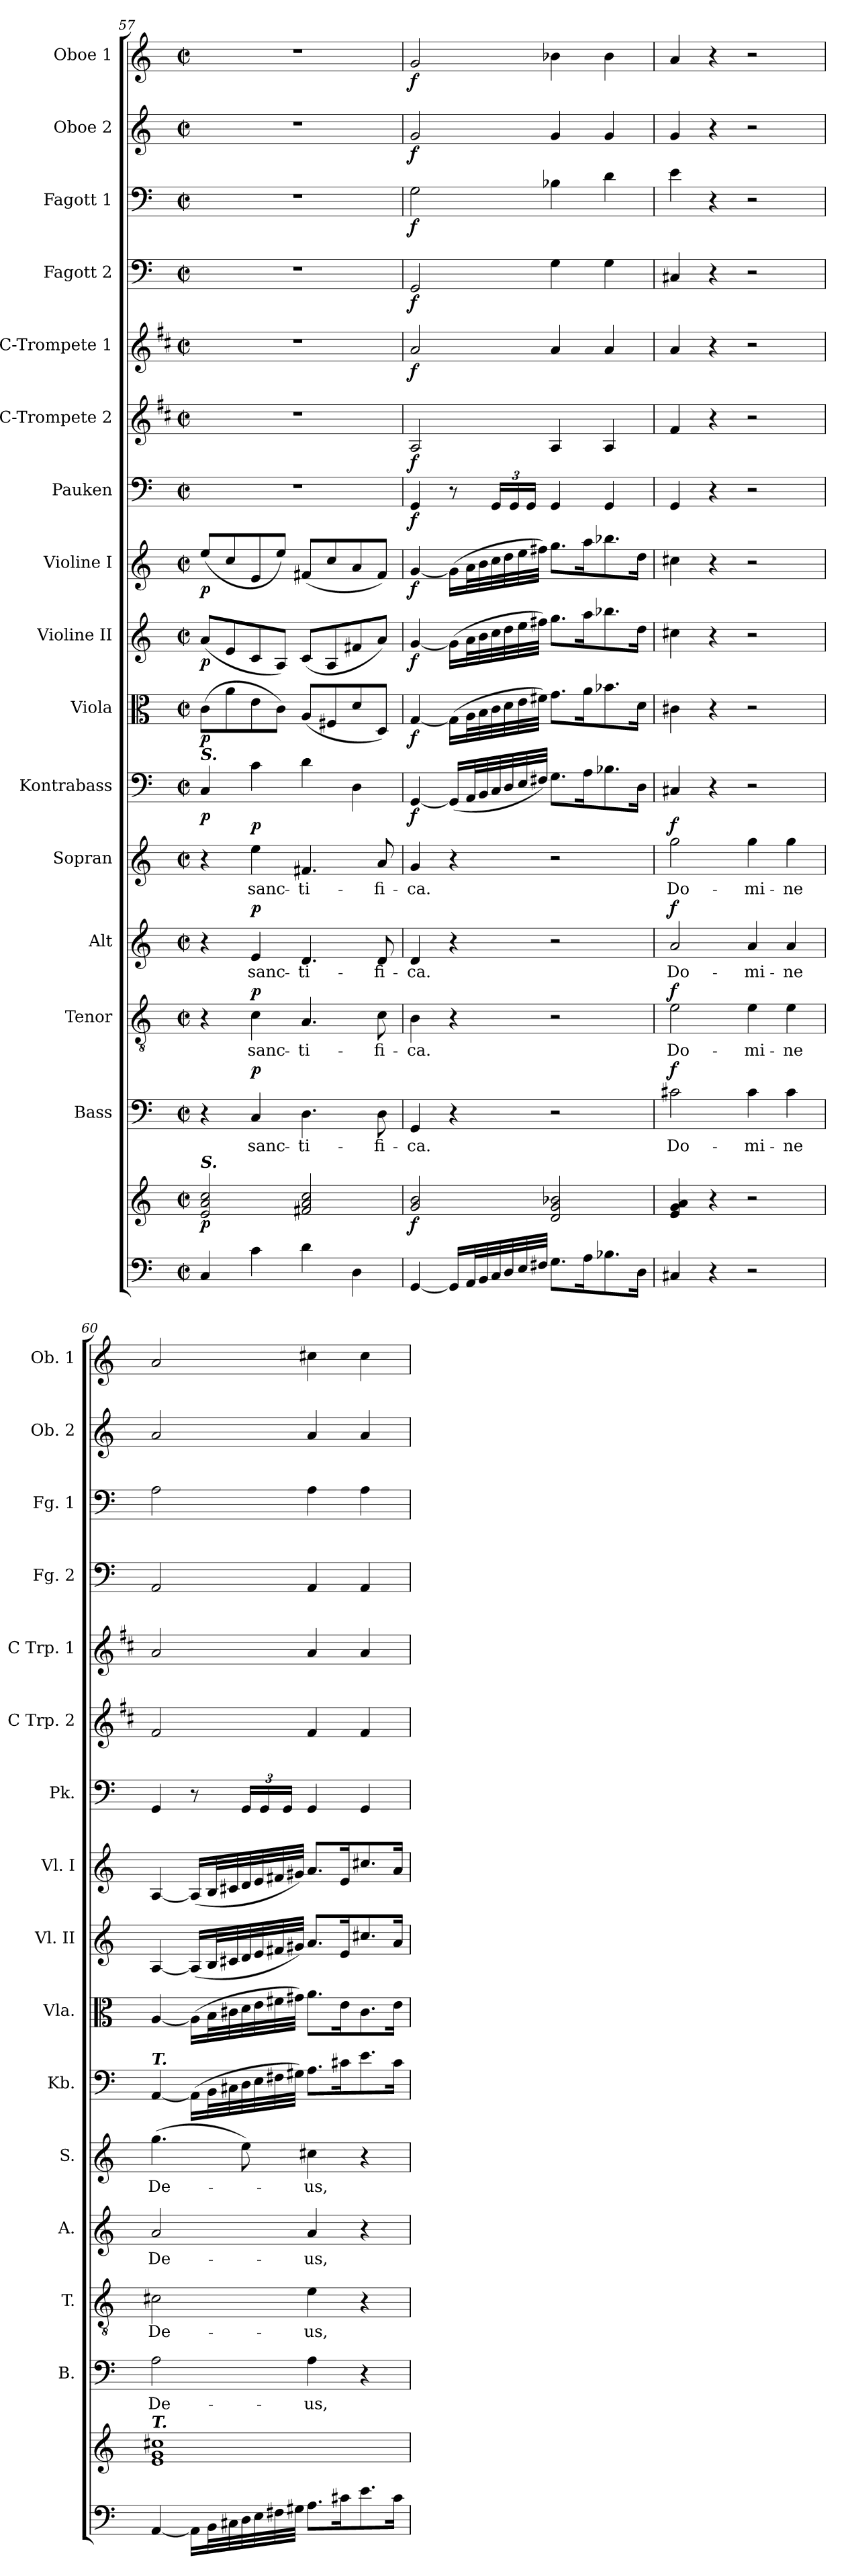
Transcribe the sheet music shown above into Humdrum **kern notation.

**kern	**kern	**dynam	**kern	**text	**dynam	**kern	**text	**dynam	**kern	**text	**dynam	**kern	**text	**dynam	**kern	**dynam	**kern	**dynam	**kern	**dynam	**kern	**dynam	**kern	**dynam	**kern	**dynam	**kern	**dynam	**kern	**dynam	**kern	**dynam	**kern	**dynam	**kern	**dynam
*part16	*part16	*part16	*part15	*part15	*part15	*part14	*part14	*part14	*part13	*part13	*part13	*part12	*part12	*part12	*part11	*part11	*part10	*part10	*part9	*part9	*part8	*part8	*part7	*part7	*part6	*part6	*part5	*part5	*part4	*part4	*part3	*part3	*part2	*part2	*part1	*part1
*staff17	*staff16	*staff16/17	*staff15	*staff15	*staff15	*staff14	*staff14	*staff14	*staff13	*staff13	*staff13	*staff12	*staff12	*staff12	*staff11	*staff11	*staff10	*staff10	*staff9	*staff9	*staff8	*staff8	*staff7	*staff7	*staff6	*staff6	*staff5	*staff5	*staff4	*staff4	*staff3	*staff3	*staff2	*staff2	*staff1	*staff1
*	*	*	*I"Bass	*	*	*I"Tenor	*	*	*I"Alt	*	*	*I"Sopran	*	*	*I"Kontrabass	*	*I"Viola	*	*I"Violine II	*	*I"Violine I	*	*I"Pauken	*	*I"C-Trompete 2	*	*I"C-Trompete 1	*	*I"Fagott 2	*	*I"Fagott 1	*	*I"Oboe 2	*	*I"Oboe 1	*
*	*	*	*I'B.	*	*	*I'T.	*	*	*I'A.	*	*	*I'S.	*	*	*I'Kb.	*	*I'Vla.	*	*I'Vl. II	*	*I'Vl. I	*	*I'Pk.	*	*I'C Trp. 2	*	*I'C Trp. 1	*	*I'Fg. 2	*	*I'Fg. 1	*	*I'Ob. 2	*	*I'Ob. 1	*
*clefF4	*clefG2	*	*clefF4	*	*	*clefGv2	*	*	*clefG2	*	*	*clefG2	*	*	*clefF4	*	*clefC3	*	*clefG2	*	*clefG2	*	*clefF4	*	*clefG2	*	*clefG2	*	*clefF4	*	*clefF4	*	*clefG2	*	*clefG2	*
*	*	*	*	*	*	*	*	*	*	*	*	*	*	*	*ITrd7c12	*	*	*	*	*	*	*	*	*	*ITrd1c2	*	*ITrd1c2	*	*	*	*	*	*	*	*	*
*k[]	*k[]	*	*k[]	*	*	*k[]	*	*	*k[]	*	*	*k[]	*	*	*k[]	*	*k[]	*	*k[]	*	*k[]	*	*k[]	*	*k[]	*	*k[]	*	*k[]	*	*k[]	*	*k[]	*	*k[]	*
*C:	*C:	*	*C:	*	*	*C:	*	*	*C:	*	*	*C:	*	*	*C:	*	*C:	*	*C:	*	*C:	*	*C:	*	*C:	*	*C:	*	*C:	*	*C:	*	*C:	*	*C:	*
*M2/2	*M2/2	*	*M2/2	*	*	*M2/2	*	*	*M2/2	*	*	*M2/2	*	*	*M2/2	*	*M2/2	*	*M2/2	*	*M2/2	*	*M2/2	*	*M2/2	*	*M2/2	*	*M2/2	*	*M2/2	*	*M2/2	*	*M2/2	*
*met(c|)	*met(c|)	*	*met(c|)	*	*	*met(c|)	*	*	*met(c|)	*	*	*met(c|)	*	*	*met(c|)	*	*met(c|)	*	*met(c|)	*	*met(c|)	*	*met(c|)	*	*met(c|)	*	*met(c|)	*	*met(c|)	*	*met(c|)	*	*met(c|)	*	*met(c|)	*
=57	=57	=57	=57	=57	=57	=57	=57	=57	=57	=57	=57	=57	=57	=57	=57	=57	=57	=57	=57	=57	=57	=57	=57	=57	=57	=57	=57	=57	=57	=57	=57	=57	=57	=57	=57	=57
!	!	!	!	!	!	!	!	!	!	!	!	!	!	!	!LO:TX:a:Bi:t=S.	!	!	!	!	!	!	!	!	!	!	!	!	!	!	!	!	!	!	!	!	!
!	!LO:TX:a:Bi:t=S.	!	!	!	!	!	!	!	!	!	!	!	!	!	!	!	!	!	!	!	!	!	!	!	!	!	!	!	!	!	!	!	!	!	!	!
!	!	!LO:DY:b	!	!	!	!	!	!	!	!	!	!	!	!	!	!LO:DY:b	!	!LO:DY:b	!	!LO:DY:b	!	!LO:DY:b	!	!	!	!	!	!	!	!	!	!	!	!	!	!
4C/	2e/ 2a/ 2cc/	p	4r	.	.	4r	.	.	4r	.	.	4r	.	.	4CC/	p	(>8c\L	p	(<8a/L	p	(<8ee/L	p	1r	.	1r	.	1r	.	1r	.	1r	.	1r	.	1r	.
.	.	.	.	.	.	.	.	.	.	.	.	.	.	.	.	.	8a\	.	8e/	.	8cc/	.	.	.	.	.	.	.	.	.	.	.	.	.	.	.
!	!	!	!	!LO:LY:b	!LO:DY:a	!	!LO:LY:b	!LO:DY:a	!	!LO:LY:b	!LO:DY:a	!	!LO:LY:b	!LO:DY:a	!	!	!	!	!	!	!	!	!	!	!	!	!	!	!	!	!	!	!	!	!	!
4c\	.	.	4C/	sanc-	p	4c\	sanc-	p	4e/	sanc-	p	4ee\	sanc-	p	4C\	.	8e\	.	8c/	.	8e/	.	.	.	.	.	.	.	.	.	.	.	.	.	.	.
.	.	.	.	.	.	.	.	.	.	.	.	.	.	.	.	.	8c\J)	.	8A/J)	.	8ee/J)	.	.	.	.	.	.	.	.	.	.	.	.	.	.	.
!	!	!	!	!LO:LY:b	!	!	!LO:LY:b	!	!	!LO:LY:b	!	!	!LO:LY:b	!	!	!	!	!	!	!	!	!	!	!	!	!	!	!	!	!	!	!	!	!	!	!
4d\	2f#X/ 2a/ 2cc/	.	4.D\	-ti-	.	4.A/	-ti-	.	4.d/	-ti-	.	4.f#X/	-ti-	.	4D\	.	(<8A/L	.	(<8c/L	.	(<8f#X/L	.	.	.	.	.	.	.	.	.	.	.	.	.	.	.
.	.	.	.	.	.	.	.	.	.	.	.	.	.	.	.	.	8F#X/	.	8A/	.	8cc/	.	.	.	.	.	.	.	.	.	.	.	.	.	.	.
4D\	.	.	.	.	.	.	.	.	.	.	.	.	.	.	4DD\	.	8d/	.	8f#X/	.	8a/	.	.	.	.	.	.	.	.	.	.	.	.	.	.	.
!	!	!	!	!LO:LY:b	!	!	!LO:LY:b	!	!	!LO:LY:b	!	!	!LO:LY:b	!	!	!	!	!	!	!	!	!	!	!	!	!	!	!	!	!	!	!	!	!	!	!
.	.	.	8D\	-fi-	.	8c\	-fi-	.	8d/	-fi-	.	8a/	-fi-	.	.	.	8D/J)	.	8a/J)	.	8f#/J)	.	.	.	.	.	.	.	.	.	.	.	.	.	.	.
=58	=58	=58	=58	=58	=58	=58	=58	=58	=58	=58	=58	=58	=58	=58	=58	=58	=58	=58	=58	=58	=58	=58	=58	=58	=58	=58	=58	=58	=58	=58	=58	=58	=58	=58	=58	=58
!	!	!LO:DY:b	!	!LO:LY:b	!	!	!LO:LY:b	!	!	!LO:LY:b	!	!	!LO:LY:b	!	!	!LO:DY:b	!	!LO:DY:b	!	!LO:DY:b	!	!LO:DY:b	!	!LO:DY:b	!	!LO:DY:b	!	!LO:DY:b	!	!LO:DY:b	!	!LO:DY:b	!	!LO:DY:b	!	!LO:DY:b
[4GG/	2g/ 2b/	f	4GG/	-ca.	.	4B\	-ca.	.	4d/	-ca.	.	4g/	-ca.	.	[4GGG/	f	[4G/	f	[4g/	f	[4g/	f	4GG/	f	2G/	f	2g/	f	2GG/	f	2G\	f	2g/	f	2g/	f
16GG/LL]	.	.	4r	.	.	4r	.	.	4r	.	.	4r	.	.	(<16GGG/LL]	.	(>16G\LL]	.	(>16g\LL]	.	(>16g\LL]	.	8r	.	.	.	.	.	.	.	.	.	.	.	.	.
32AA/L	.	.	.	.	.	.	.	.	.	.	.	.	.	.	32AAA/L	.	32A\L	.	32a\L	.	32a\L	.	.	.	.	.	.	.	.	.	.	.	.	.	.	.
32BB/	.	.	.	.	.	.	.	.	.	.	.	.	.	.	32BBB/	.	32B\	.	32b\	.	32b\	.	.	.	.	.	.	.	.	.	.	.	.	.	.	.
*	*	*	*	*	*	*	*	*	*	*	*	*	*	*	*	*	*	*	*	*	*	*	*Xbrackettup	*	*	*	*	*	*	*	*	*	*	*	*	*
32C/	.	.	.	.	.	.	.	.	.	.	.	.	.	.	32CC/	.	32c\	.	32cc\	.	32cc\	.	24GG/LL	.	.	.	.	.	.	.	.	.	.	.	.	.
32D/	.	.	.	.	.	.	.	.	.	.	.	.	.	.	32DD/	.	32d\	.	32dd\	.	32dd\	.	.	.	.	.	.	.	.	.	.	.	.	.	.	.
.	.	.	.	.	.	.	.	.	.	.	.	.	.	.	.	.	.	.	.	.	.	.	24GG/	.	.	.	.	.	.	.	.	.	.	.	.	.
32E/	.	.	.	.	.	.	.	.	.	.	.	.	.	.	32EE/	.	32e\	.	32ee\	.	32ee\	.	.	.	.	.	.	.	.	.	.	.	.	.	.	.
.	.	.	.	.	.	.	.	.	.	.	.	.	.	.	.	.	.	.	.	.	.	.	24GG/JJ	.	.	.	.	.	.	.	.	.	.	.	.	.
32F#X/JJJ	.	.	.	.	.	.	.	.	.	.	.	.	.	.	32FF#X/JJJ)	.	32f#X\JJJ)	.	32ff#X\JJJ)	.	32ff#X\JJJ)	.	.	.	.	.	.	.	.	.	.	.	.	.	.	.
8.G\L	2d/ 2g/ 2b-X/	.	2r	.	.	2r	.	.	2r	.	.	2r	.	.	8.GG\L	.	8.g\L	.	8.gg\L	.	8.gg\L	.	4GG/	.	4G/	.	4g/	.	4G\	.	4B-X\	.	4g/	.	4b-X\	.
16A\k	.	.	.	.	.	.	.	.	.	.	.	.	.	.	16AA\k	.	16a\k	.	16aa\k	.	16aa\k	.	.	.	.	.	.	.	.	.	.	.	.	.	.	.
8.B-X\	.	.	.	.	.	.	.	.	.	.	.	.	.	.	8.BB-X\	.	8.b-X\	.	8.bb-X\	.	8.bb-X\	.	4GG/	.	4G/	.	4g/	.	4G\	.	4d\	.	4g/	.	4b-\	.
16D\Jk	.	.	.	.	.	.	.	.	.	.	.	.	.	.	16DD\Jk	.	16d\Jk	.	16dd\Jk	.	16dd\Jk	.	.	.	.	.	.	.	.	.	.	.	.	.	.	.
=59	=59	=59	=59	=59	=59	=59	=59	=59	=59	=59	=59	=59	=59	=59	=59	=59	=59	=59	=59	=59	=59	=59	=59	=59	=59	=59	=59	=59	=59	=59	=59	=59	=59	=59	=59	=59
!	!	!	!	!LO:LY:b	!LO:DY:a	!	!LO:LY:b	!LO:DY:a	!	!LO:LY:b	!LO:DY:a	!	!LO:LY:b	!LO:DY:a	!	!	!	!	!	!	!	!	!	!	!	!	!	!	!	!	!	!	!	!	!	!
4C#X/	4e/ 4g/ 4a/	.	2c#X\	Do-	f	2e\	Do-	f	2a/	Do-	f	2gg\	Do-	f	4CC#X/	.	4c#X\	.	4cc#X\	.	4cc#X\	.	4GG/	.	4e/	.	4g/	.	4C#X/	.	4e\	.	4g/	.	4a/	.
4r	4r	.	.	.	.	.	.	.	.	.	.	.	.	.	4r	.	4r	.	4r	.	4r	.	4r	.	4r	.	4r	.	4r	.	4r	.	4r	.	4r	.
!	!	!	!	!LO:LY:b	!	!	!LO:LY:b	!	!	!LO:LY:b	!	!	!LO:LY:b	!	!	!	!	!	!	!	!	!	!	!	!	!	!	!	!	!	!	!	!	!	!	!
2r	2r	.	4c#\	-mi-	.	4e\	-mi-	.	4a/	-mi-	.	4gg\	-mi-	.	2r	.	2r	.	2r	.	2r	.	2r	.	2r	.	2r	.	2r	.	2r	.	2r	.	2r	.
!	!	!	!	!LO:LY:b	!	!	!LO:LY:b	!	!	!LO:LY:b	!	!	!LO:LY:b	!	!	!	!	!	!	!	!	!	!	!	!	!	!	!	!	!	!	!	!	!	!	!
.	.	.	4c#\	-ne	.	4e\	-ne	.	4a/	-ne	.	4gg\	-ne	.	.	.	.	.	.	.	.	.	.	.	.	.	.	.	.	.	.	.	.	.	.	.
!!LO:PB:g=z
=60	=60	=60	=60	=60	=60	=60	=60	=60	=60	=60	=60	=60	=60	=60	=60	=60	=60	=60	=60	=60	=60	=60	=60	=60	=60	=60	=60	=60	=60	=60	=60	=60	=60	=60	=60	=60
!	!	!	!	!	!	!	!	!	!	!	!	!	!	!	!LO:TX:a:Bi:t=T.	!	!	!	!	!	!	!	!	!	!	!	!	!	!	!	!	!	!	!	!	!
!	!LO:TX:a:Bi:t=T.	!	!	!	!	!	!	!	!	!	!	!	!	!	!	!	!	!	!	!	!	!	!	!	!	!	!	!	!	!	!	!	!	!	!	!
!	!	!	!	!LO:LY:b	!	!	!LO:LY:b	!	!	!LO:LY:b	!	!	!LO:LY:b	!	!	!	!	!	!	!	!	!	!	!	!	!	!	!	!	!	!	!	!	!	!	!
[4AA/	1e 1g 1cc#X	.	2A\	De-	.	2c#X\	De-	.	2a/	De-	.	(>4.gg\	De-	.	[4AAA/	.	[4A/	.	[4A/	.	[4A/	.	4GG/	.	2e/	.	2g/	.	2AA/	.	2A\	.	2a/	.	2a/	.
16AA\LL]	.	.	.	.	.	.	.	.	.	.	.	.	.	.	(>16AAA\LL]	.	(>16A\LL]	.	(<16A/LL]	.	(<16A/LL]	.	8r	.	.	.	.	.	.	.	.	.	.	.	.	.
32BB\L	.	.	.	.	.	.	.	.	.	.	.	.	.	.	32BBB\L	.	32B\L	.	32B/L	.	32B/L	.	.	.	.	.	.	.	.	.	.	.	.	.	.	.
32C#X\	.	.	.	.	.	.	.	.	.	.	.	.	.	.	32CC#X\	.	32c#X\	.	32c#X/	.	32c#X/	.	.	.	.	.	.	.	.	.	.	.	.	.	.	.
32D\	.	.	.	.	.	.	.	.	.	.	.	8ee\)	.	.	32DD\	.	32d\	.	32d/	.	32d/	.	24GG/LL	.	.	.	.	.	.	.	.	.	.	.	.	.
32E\	.	.	.	.	.	.	.	.	.	.	.	.	.	.	32EE\	.	32e\	.	32e/	.	32e/	.	.	.	.	.	.	.	.	.	.	.	.	.	.	.
.	.	.	.	.	.	.	.	.	.	.	.	.	.	.	.	.	.	.	.	.	.	.	24GG/	.	.	.	.	.	.	.	.	.	.	.	.	.
32F#X\	.	.	.	.	.	.	.	.	.	.	.	.	.	.	32FF#X\	.	32f#X\	.	32f#X/	.	32f#X/	.	.	.	.	.	.	.	.	.	.	.	.	.	.	.
.	.	.	.	.	.	.	.	.	.	.	.	.	.	.	.	.	.	.	.	.	.	.	24GG/JJ	.	.	.	.	.	.	.	.	.	.	.	.	.
32G#X\JJJ	.	.	.	.	.	.	.	.	.	.	.	.	.	.	32GG#X\JJJ)	.	32g#X\JJJ)	.	32g#X/JJJ)	.	32g#X/JJJ)	.	.	.	.	.	.	.	.	.	.	.	.	.	.	.
!	!	!	!	!LO:LY:b	!	!	!LO:LY:b	!	!	!LO:LY:b	!	!	!LO:LY:b	!	!	!	!	!	!	!	!	!	!	!	!	!	!	!	!	!	!	!	!	!	!	!
8.A\L	.	.	4A\	-us,	.	4e\	-us,	.	4a/	-us,	.	4cc#X\	-us,	.	8.AA\L	.	8.a\L	.	8.a/L	.	8.a/L	.	4GG/	.	4e/	.	4g/	.	4AA/	.	4A\	.	4a/	.	4cc#X\	.
16c#X\k	.	.	.	.	.	.	.	.	.	.	.	.	.	.	16C#X\k	.	16e\k	.	16e/k	.	16e/k	.	.	.	.	.	.	.	.	.	.	.	.	.	.	.
8.e\	.	.	4r	.	.	4r	.	.	4r	.	.	4r	.	.	8.E\	.	8.c#\	.	8.cc#X/	.	8.cc#X/	.	4GG/	.	4e/	.	4g/	.	4AA/	.	4A\	.	4a/	.	4cc#\	.
16c#\Jk	.	.	.	.	.	.	.	.	.	.	.	.	.	.	16C#\Jk	.	16e\Jk	.	16a/Jk	.	16a/Jk	.	.	.	.	.	.	.	.	.	.	.	.	.	.	.
=	=	=	=	=	=	=	=	=	=	=	=	=	=	=	=	=	=	=	=	=	=	=	=	=	=	=	=	=	=	=	=	=	=	=	=	=
*-	*-	*-	*-	*-	*-	*-	*-	*-	*-	*-	*-	*-	*-	*-	*-	*-	*-	*-	*-	*-	*-	*-	*-	*-	*-	*-	*-	*-	*-	*-	*-	*-	*-	*-	*-	*-
